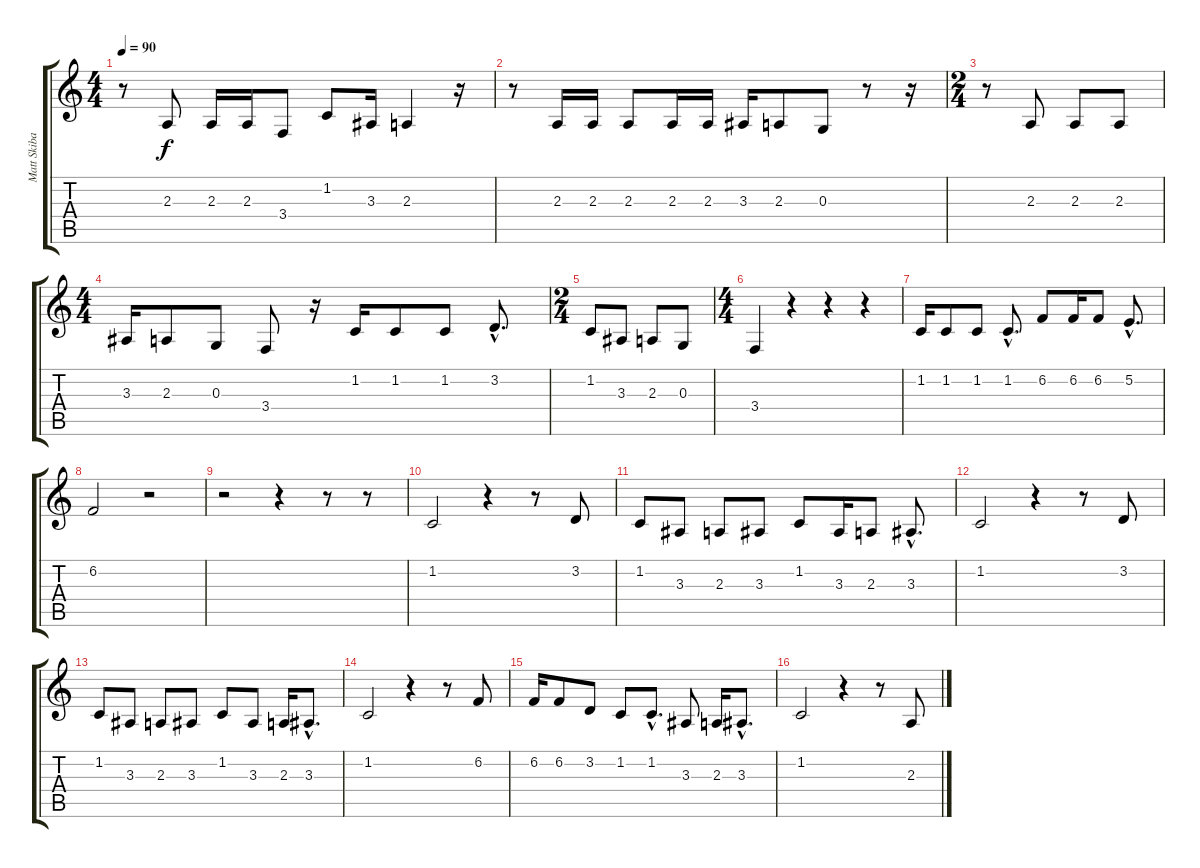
\track ("Matt Skiba" "Matt Skiba") {instrument clarinet}
\staff {score tabs}
\tuning (E4 B3 G3 D3 A2 E2) {hide}
\ts (4 4)
\tempo 90
\clef g2
\ks c
r.8{dy f} 2.3.8 2.3.16 2.3.16 3.4.8 1.2.8 3.3.16 2.3.4 r.16 |
r.8 2.3.16 2.3.16 2.3.8 2.3.16 2.3.16 3.3.16 2.3.8 0.3.8 r.8 r.16 |
\ts (2 4)
r.8 2.3.8 2.3.8 2.3.8 |
\ts (4 4)
3.3.16 2.3.8 0.3.8 3.4.8 r.16 1.2.16 1.2.8 1.2.8 3.2{hac}.8{d} |
\ts (2 4)
1.2.8 3.3.8 2.3.8 0.3.8 |
\ts (4 4)
3.4.4 r.4 r.4 r.4 |
1.2.16 1.2.8 1.2.8 1.2{hac}.8{d} 6.2.8 6.2.16 6.2.8 5.2{hac}.8{d} |
6.2.2 r.2 |
r.2 r.4 r.8 r.8 |
1.2.2 r.4 r.8 3.2.8 |
1.2.8 3.3.8 2.3.8 3.3.8 1.2.8 3.3.16 2.3.8 3.3{hac}.8{d} |
1.2.2 r.4 r.8 3.2.8 |
1.2.8 3.3.8 2.3.8 3.3.8 1.2.8 3.3.8 2.3.16 3.3{hac}.8{d} |
1.2.2 r.4 r.8 6.2.8 |
6.2.16 6.2.8 3.2.8 1.2.8 1.2{hac}.8{d} 3.3.8 2.3.16 3.3{hac}.8{d} |
1.2.2 r.4 r.8 2.3.8
